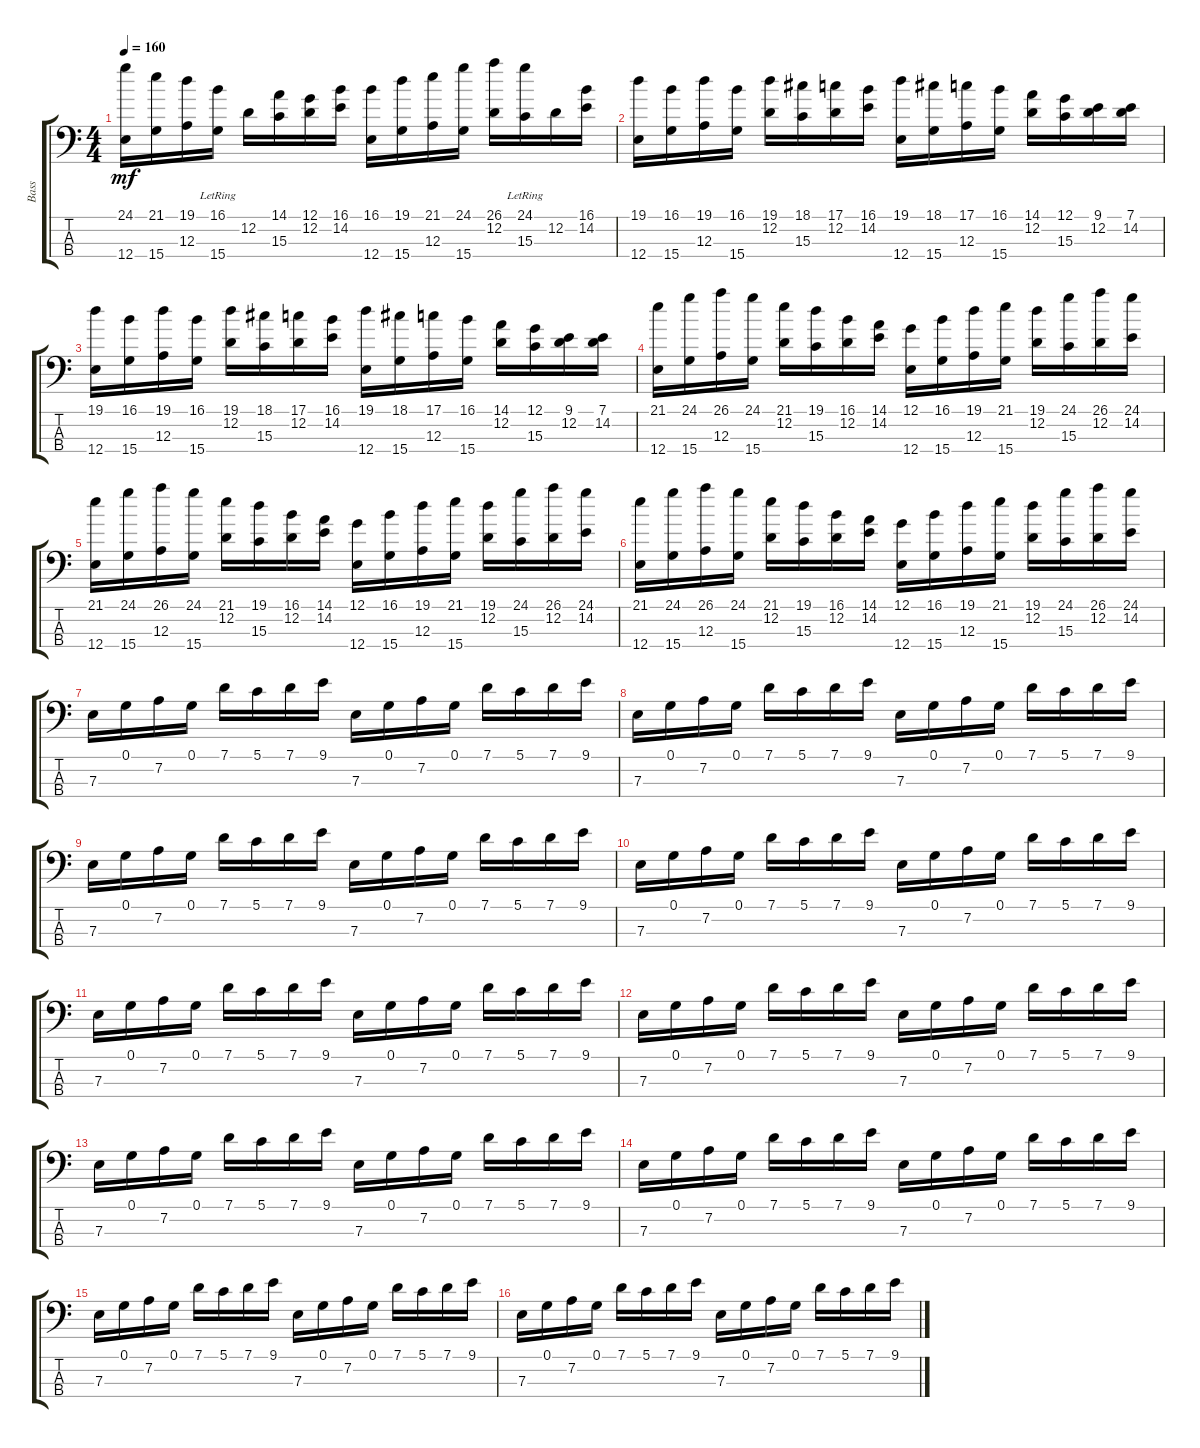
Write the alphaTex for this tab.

\track ("Bass" "Bass") {instrument electricbassfinger}
\staff {score tabs}
\tuning (G2 D2 A1 E1) {hide}
\ts (4 4)
\tempo 160
\clef f4
\ks c
(24.1 12.4).16{dy mf} (21.1 15.4).16 (19.1 12.3).16 (16.1{lr} 15.4).16 12.2.16 (14.1 15.3).16 (12.1 12.2).16 (16.1 14.2).16 (16.1 12.4).16 (19.1 15.4).16 (21.1 12.3).16 (24.1 15.4).16 (26.1 12.2).16 (24.1{lr} 15.3).16 12.2.16 (16.1 14.2).16 |
(19.1 12.4).16 (16.1 15.4).16 (19.1 12.3).16 (16.1 15.4).16 (19.1 12.2).16 (18.1 15.3).16 (17.1 12.2).16 (16.1 14.2).16 (19.1 12.4).16 (18.1 15.4).16 (17.1 12.3).16 (16.1 15.4).16 (14.1 12.2).16 (12.1 15.3).16 (9.1 12.2).16 (7.1 14.2).16 |
(19.1 12.4).16 (16.1 15.4).16 (19.1 12.3).16 (16.1 15.4).16 (19.1 12.2).16 (18.1 15.3).16 (17.1 12.2).16 (16.1 14.2).16 (19.1 12.4).16 (18.1 15.4).16 (17.1 12.3).16 (16.1 15.4).16 (14.1 12.2).16 (12.1 15.3).16 (9.1 12.2).16 (7.1 14.2).16 |
(21.1 12.4).16 (24.1 15.4).16 (26.1 12.3).16 (24.1 15.4).16 (21.1 12.2).16 (19.1 15.3).16 (16.1 12.2).16 (14.1 14.2).16 (12.1 12.4).16 (16.1 15.4).16 (19.1 12.3).16 (21.1 15.4).16 (19.1 12.2).16 (24.1 15.3).16 (26.1 12.2).16 (24.1 14.2).16 |
(21.1 12.4).16 (24.1 15.4).16 (26.1 12.3).16 (24.1 15.4).16 (21.1 12.2).16 (19.1 15.3).16 (16.1 12.2).16 (14.1 14.2).16 (12.1 12.4).16 (16.1 15.4).16 (19.1 12.3).16 (21.1 15.4).16 (19.1 12.2).16 (24.1 15.3).16 (26.1 12.2).16 (24.1 14.2).16 |
(21.1 12.4).16 (24.1 15.4).16 (26.1 12.3).16 (24.1 15.4).16 (21.1 12.2).16 (19.1 15.3).16 (16.1 12.2).16 (14.1 14.2).16 (12.1 12.4).16 (16.1 15.4).16 (19.1 12.3).16 (21.1 15.4).16 (19.1 12.2).16 (24.1 15.3).16 (26.1 12.2).16 (24.1 14.2).16 |
7.3.16 0.1.16 7.2.16 0.1.16 7.1.16 5.1.16 7.1.16 9.1.16 7.3.16 0.1.16 7.2.16 0.1.16 7.1.16 5.1.16 7.1.16 9.1.16 |
7.3.16 0.1.16 7.2.16 0.1.16 7.1.16 5.1.16 7.1.16 9.1.16 7.3.16 0.1.16 7.2.16 0.1.16 7.1.16 5.1.16 7.1.16 9.1.16 |
7.3.16 0.1.16 7.2.16 0.1.16 7.1.16 5.1.16 7.1.16 9.1.16 7.3.16 0.1.16 7.2.16 0.1.16 7.1.16 5.1.16 7.1.16 9.1.16 |
7.3.16 0.1.16 7.2.16 0.1.16 7.1.16 5.1.16 7.1.16 9.1.16 7.3.16 0.1.16 7.2.16 0.1.16 7.1.16 5.1.16 7.1.16 9.1.16 |
7.3.16 0.1.16 7.2.16 0.1.16 7.1.16 5.1.16 7.1.16 9.1.16 7.3.16 0.1.16 7.2.16 0.1.16 7.1.16 5.1.16 7.1.16 9.1.16 |
7.3.16 0.1.16 7.2.16 0.1.16 7.1.16 5.1.16 7.1.16 9.1.16 7.3.16 0.1.16 7.2.16 0.1.16 7.1.16 5.1.16 7.1.16 9.1.16 |
7.3.16 0.1.16 7.2.16 0.1.16 7.1.16 5.1.16 7.1.16 9.1.16 7.3.16 0.1.16 7.2.16 0.1.16 7.1.16 5.1.16 7.1.16 9.1.16 |
7.3.16 0.1.16 7.2.16 0.1.16 7.1.16 5.1.16 7.1.16 9.1.16 7.3.16 0.1.16 7.2.16 0.1.16 7.1.16 5.1.16 7.1.16 9.1.16 |
7.3.16 0.1.16 7.2.16 0.1.16 7.1.16 5.1.16 7.1.16 9.1.16 7.3.16 0.1.16 7.2.16 0.1.16 7.1.16 5.1.16 7.1.16 9.1.16 |
7.3.16 0.1.16 7.2.16 0.1.16 7.1.16 5.1.16 7.1.16 9.1.16 7.3.16 0.1.16 7.2.16 0.1.16 7.1.16 5.1.16 7.1.16 9.1.16
